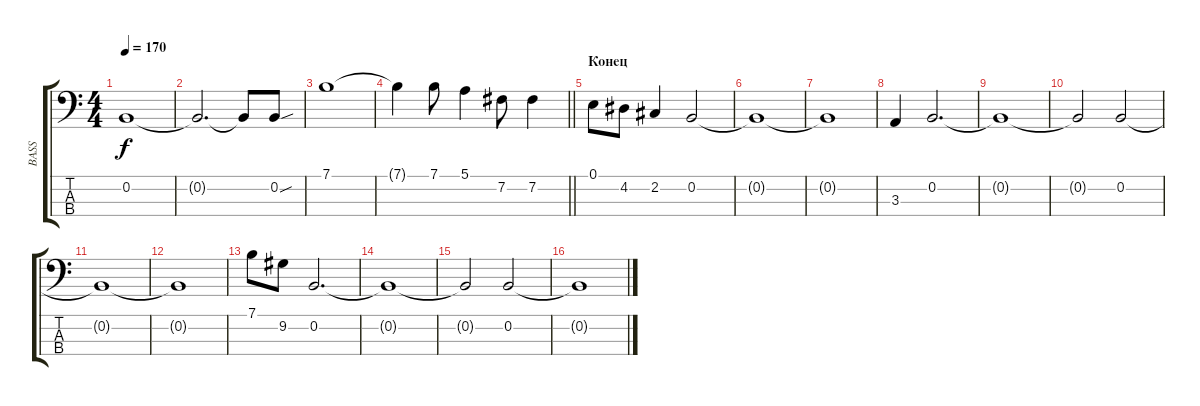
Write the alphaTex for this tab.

\track ("BASS" "BASS") {instrument electricbassfinger}
\staff {score tabs}
\tuning (E2 B1 Gb1 Db1) {hide}
\ts (4 4)
\tempo 170
\clef f4
\ks c
0.2{t}.1{dy f} |
0.2{t}.2{d} 0.2{t}.8 0.2{sou}.8 |
7.1.1 |
\barLineRight lightlight
7.1{t}.4 7.1.8 5.1.4 7.2.8 7.2.4 |
\section ("" "Конец")
0.1.8 4.2.8 2.2.4 0.2.2 |
0.2{t}.1 |
0.2{t}.1 |
3.3.4 0.2.2{d} |
0.2{t}.1 |
0.2{t}.2 0.2.2 |
0.2{t}.1 |
0.2{t}.1 |
7.1.8 9.2.8 0.2.2{d} |
0.2{t}.1 |
0.2{t}.2 0.2.2 |
0.2{t}.1
